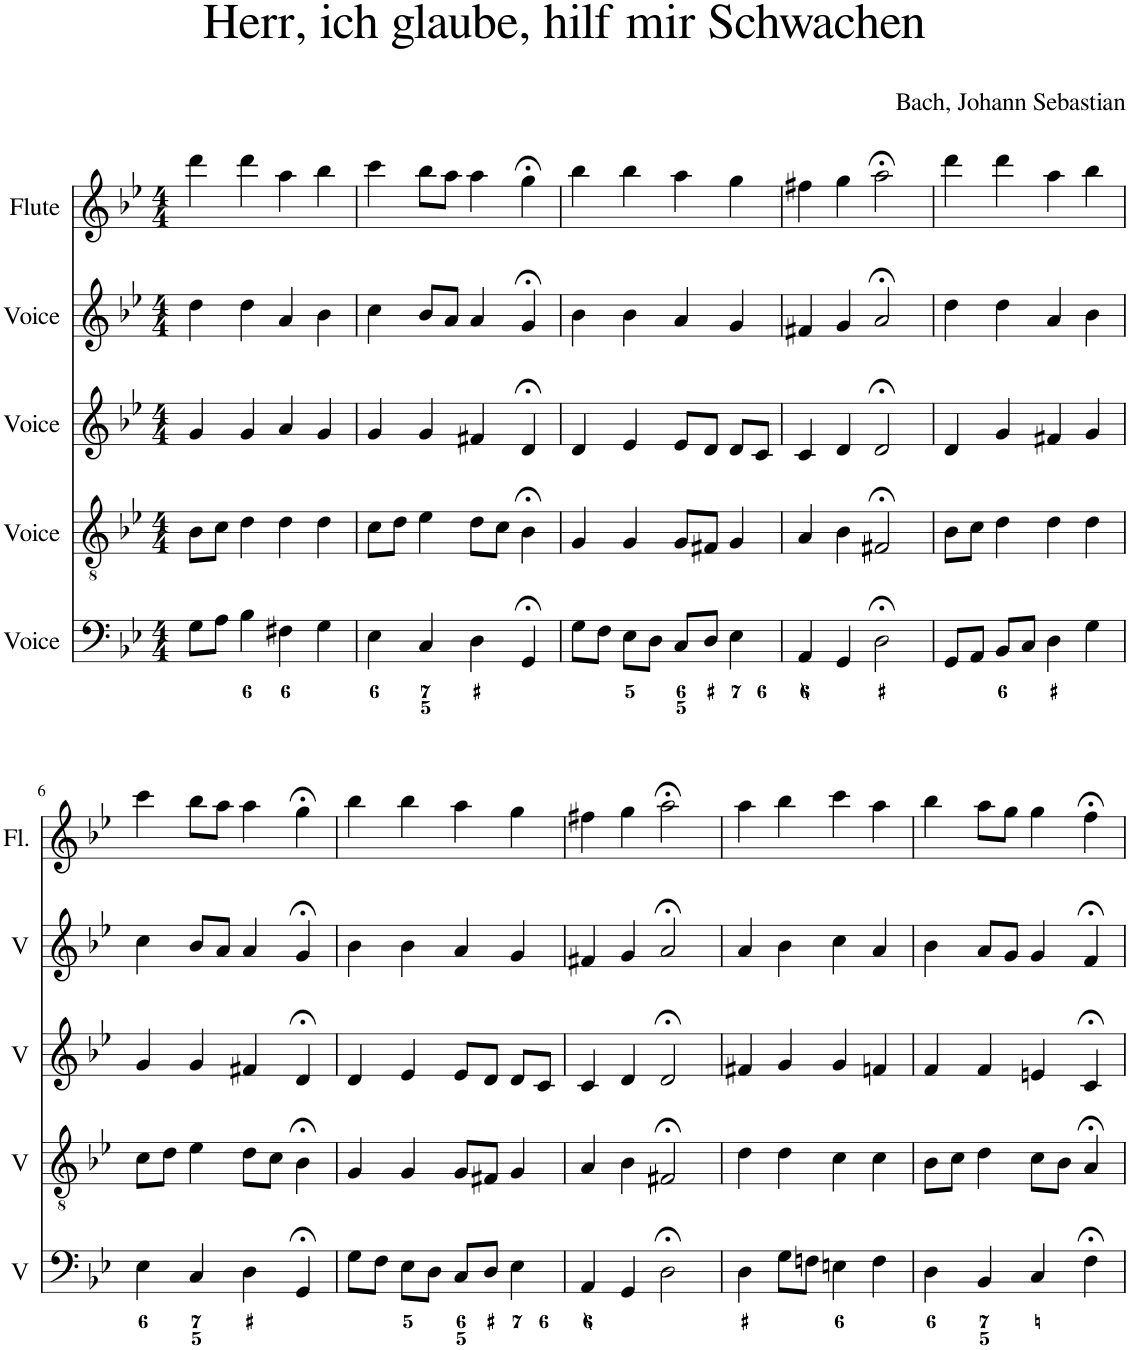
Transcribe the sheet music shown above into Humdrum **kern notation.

**kern	**kern	**kern	**kern	**kern
*part5	*part4	*part3	*part2	*part1
*staff5	*staff4	*staff3	*staff2	*staff1
*I"Voice	*I"Voice	*I"Voice	*I"Voice	*I"Flute
*I'V	*I'V	*I'V	*I'V	*I'Fl.
*clefF4	*clefGv2	*clefG2	*clefG2	*clefG2
*k[b-e-]	*k[b-e-]	*k[b-e-]	*k[b-e-]	*k[b-e-]
*M4/4	*M4/4	*M4/4	*M4/4	*M4/4
=1	=1	=1	=1	=1
8G\L	8B-\L	4g/	4dd\	4ddd\
8A\J	8c\J	.	.	.
4B-\	4d\	4g/	4dd\	4ddd\
4F#X\	4d\	4a/	4a/	4aa\
4G\	4d\	4g/	4b-\	4bb-\
=2	=2	=2	=2	=2
4E-\	8c\L	4g/	4cc\	4ccc\
.	8d\J	.	.	.
4C/	4e-\	4g/	8b-/L	8bb-\L
.	.	.	8a/J	8aa\J
4D\	8d\L	4f#X/	4a/	4aa\
.	8c\J	.	.	.
4GG;</	4B-;<\	4d;</	4g;</	4gg;<\
=3	=3	=3	=3	=3
8G\L	4G/	4d/	4b-\	4bb-\
8F\J	.	.	.	.
8E-\L	4G/	4e-/	4b-\	4bb-\
8D\J	.	.	.	.
8C/L	8G/L	8e-/L	4a/	4aa\
8D/J	8F#X/J	8d/J	.	.
4E-\	4G/	8d/L	4g/	4gg\
.	.	8c/J	.	.
=4	=4	=4	=4	=4
4AA/	4A/	4c/	4f#X/	4ff#X\
4GG/	4B-\	4d/	4g/	4gg\
2D;<\	2F#X;</	2d;</	2a;</	2aa;<\
=5	=5	=5	=5	=5
8GG/L	8B-\L	4d/	4dd\	4ddd\
8AA/J	8c\J	.	.	.
8BB-/L	4d\	4g/	4dd\	4ddd\
8C/J	.	.	.	.
4D\	4d\	4f#X/	4a/	4aa\
4G\	4d\	4g/	4b-\	4bb-\
!!LO:LB:g=z
=6	=6	=6	=6	=6
4E-\	8c\L	4g/	4cc\	4ccc\
.	8d\J	.	.	.
4C/	4e-\	4g/	8b-/L	8bb-\L
.	.	.	8a/J	8aa\J
4D\	8d\L	4f#X/	4a/	4aa\
.	8c\J	.	.	.
4GG;</	4B-;<\	4d;</	4g;</	4gg;<\
=7	=7	=7	=7	=7
8G\L	4G/	4d/	4b-\	4bb-\
8F\J	.	.	.	.
8E-\L	4G/	4e-/	4b-\	4bb-\
8D\J	.	.	.	.
8C/L	8G/L	8e-/L	4a/	4aa\
8D/J	8F#X/J	8d/J	.	.
4E-\	4G/	8d/L	4g/	4gg\
.	.	8c/J	.	.
=8	=8	=8	=8	=8
4AA/	4A/	4c/	4f#X/	4ff#X\
4GG/	4B-\	4d/	4g/	4gg\
2D;<\	2F#X;</	2d;</	2a;</	2aa;<\
=9	=9	=9	=9	=9
4D\	4d\	4f#X/	4a/	4aa\
8G\L	4d\	4g/	4b-\	4bb-\
8Fn\J	.	.	.	.
4En\	4c\	4g/	4cc\	4ccc\
4F\	4c\	4fn/	4a/	4aa\
=10	=10	=10	=10	=10
4D\	8B-\L	4f/	4b-\	4bb-\
.	8c\J	.	.	.
4BB-/	4d\	4f/	8a/L	8aa\L
.	.	.	8g/J	8gg\J
4C/	8c\L	4en/	4g/	4gg\
.	8B-\J	.	.	.
4F;<\	4A;</	4c;</	4f;</	4ff;<\
=	=	=	=	=
*-	*-	*-	*-	*-
